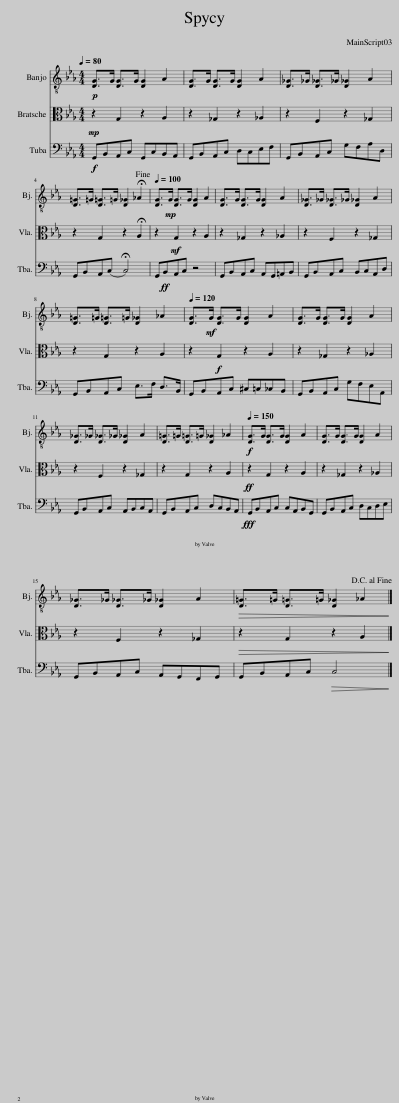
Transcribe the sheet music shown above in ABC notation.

X:1
%%score 1 2 3
L:1/8
Q:1/4=80
M:4/4
I:linebreak $
K:Eb
V:1 treble-8
V:2 alto
V:3 bass
V:1
!p! [DG]>G [DG]>G [DG]2 A2 | [DG]>G [DG]>G [DG]2 A2 | [D_G]>_G [D_G]>_G [D_G]2 A2 |$ [D=G]>=G [D=G]>=G [D_G]2 !fermata!_A2!fine! |[Q:1/4=100] [DG]>!mp!G [DG]>G [DG]2 A2 | %5
 [DG]>G [DG]>G [DG]2 A2 | [D_G]>_G [D_G]>_G [D_G]2 A2 |$ [D=G]>=G [D=G]>=G [D_G]2 _A2 |[Q:1/4=120] [DG]>!mf!G [DG]>G [DG]2 A2 | [DG]>G [DG]>G [DG]2 A2 |$ %10
 [D_G]>_G [D_G]>_G [D_G]2 A2 | [D=G]>=G [D=G]>=G [D_G]2 _A2 |[Q:1/4=150]!f! [DG]>G [DG]>G [DG]2 A2 | [DG]>G [DG]>G [DG]2 A2 |$ [D_G]>_G [D_G]>_G [D_G]2 A2 | %15
!>(! [D=G]>=G [D=G]>=G [D_G]2 _A2!>)!!D.C.! |] %16
V:2
!mp! z2 G,2 z2 A,2 | z2 _G,2 z2 _A,2 | z2 F,2 z2 _G,2 |$ z2 G,2 z2 !fermata!A,2 | z2!mf! G,2 z2 A,2 | %5
 z2 _G,2 z2 _A,2 | z2 F,2 z2 _G,2 |$ z2 G,2 z2 A,2 | z2!f! G,2 z2 A,2 | z2 _G,2 z2 _A,2 |$ %10
 z2 F,2 z2 _G,2 | z2 G,2 z2 A,2 |!ff! z2 G,2 z2 A,2 | z2 _G,2 z2 _A,2 |$ z2 F,2 z2 _G,2 | %15
!>(! z2 G,2 z2 A,2!>)! |] %16
V:3
!f! G,,B,,A,,C, G,,C,B,,A,, | G,,B,,A,,C, D,C,E,F, | G,,B,,A,,C, G,F,A,D, |$ G,,B,,A,,(C, !fermata!C,4) | G,,!ff!B,,A,,C, z4 | %5
 G,,B,,A,,C, A,,G,,=A,,B,, | G,,B,,A,,C, B,,C,A,,D, |$ G,,B,,A,,C, E,>F, D,>B,, | G,,B,,A,,C, ^C,=C,_C,B,, | G,,B,,A,,C, G,F,E,A,, |$ %10
 G,,B,,A,,C, A,,B,,C,A,, | G,,B,,A,,C, D,C,B,,A,, |!fff! G,,B,,A,,C, C,A,,B,,G,, | G,,B,,A,,C, D,C,D,E, |$ G,,B,,A,,C, A,,G,,F,,G,, | %15
 G,,B,,A,,C,!>(! C,4!>)! |] %16
